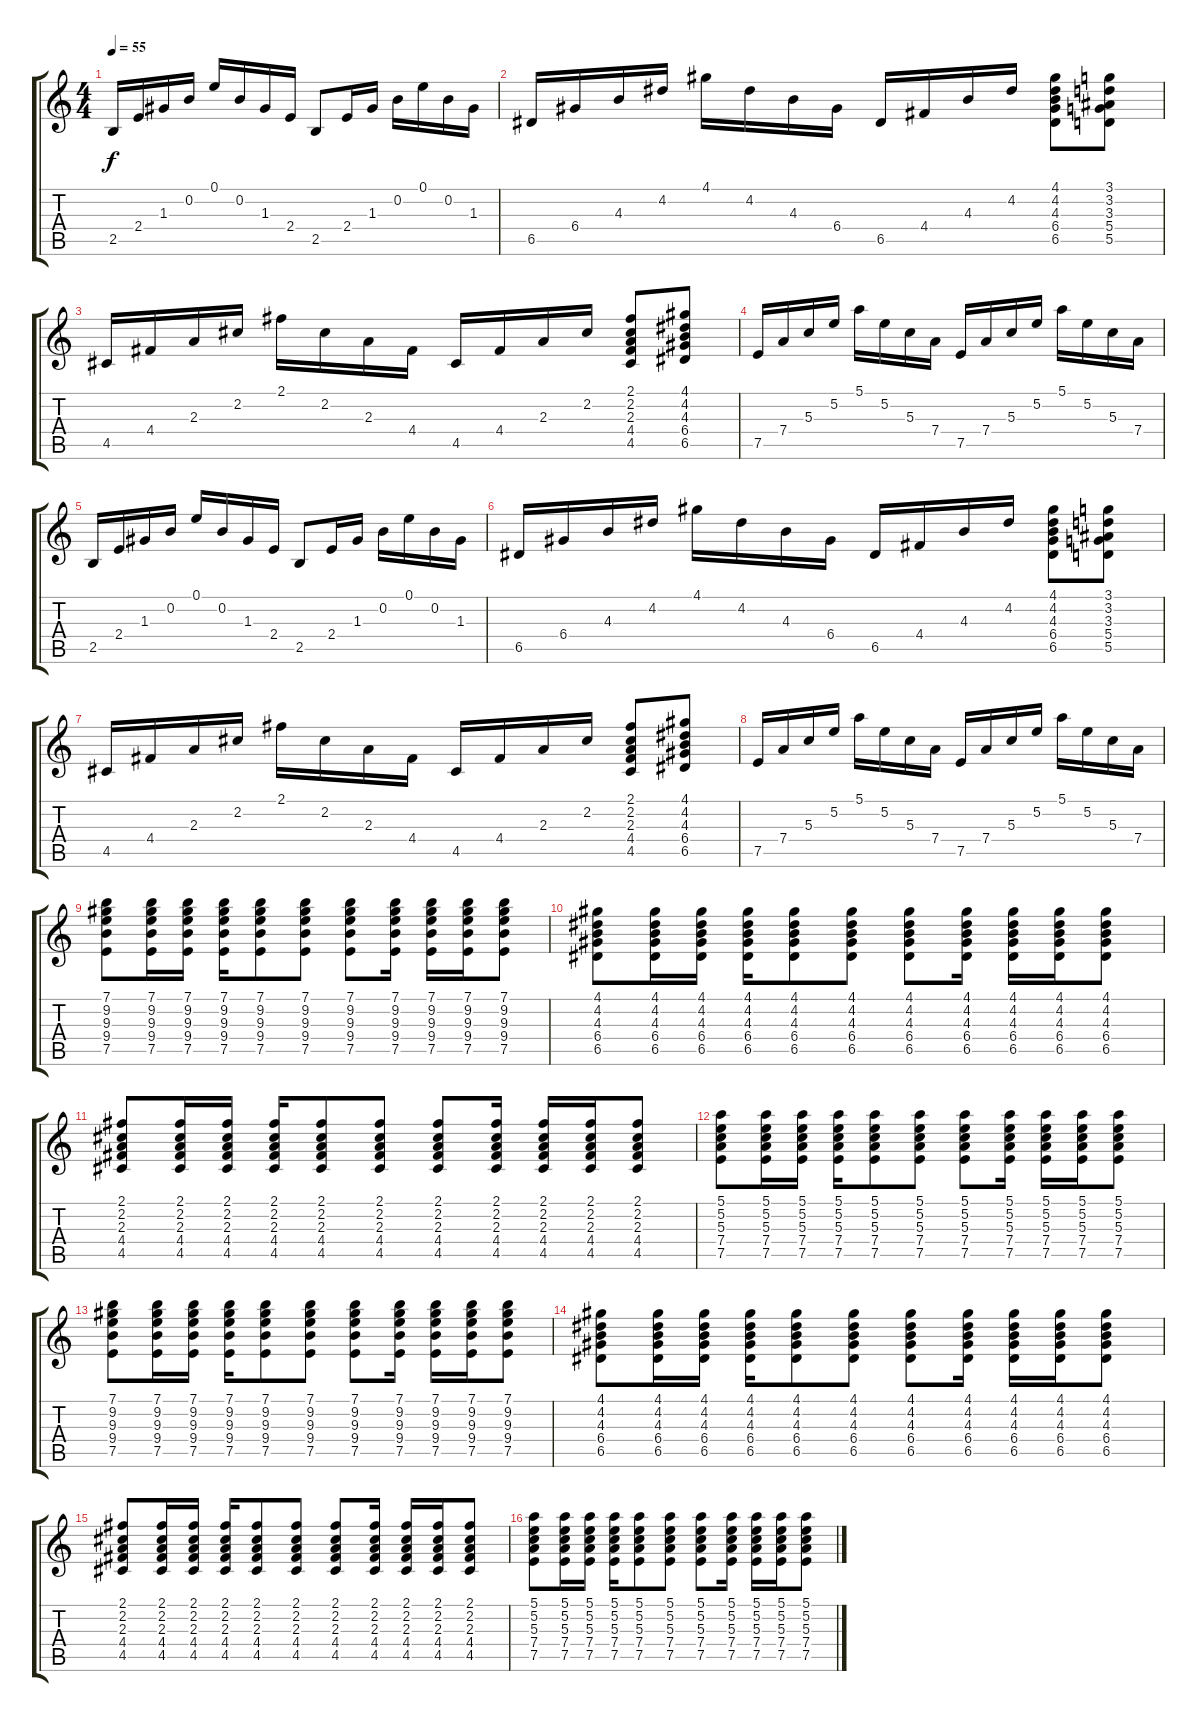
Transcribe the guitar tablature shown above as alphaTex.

\track "" {instrument electricguitarclean}
\staff {score tabs}
\tuning (E4 B3 G3 D3 A2 E2) {hide}
\ts (4 4)
\tempo 55
\clef g2
\ks c
2.5.16{dy f} 2.4.16 1.3.16 0.2.16 0.1.16 0.2.16 1.3.16 2.4.16 2.5.8 2.4.16 1.3.16 0.2.16 0.1.16 0.2.16 1.3.16 |
6.5.16 6.4.16 4.3.16 4.2.16 4.1.16 4.2.16 4.3.16 6.4.16 6.5.16 4.4.16 4.3.16 4.2.16 (4.1 4.2 4.3 6.4 6.5).8 (3.1 3.2 3.3 5.4 5.5).8 |
4.5.16 4.4.16 2.3.16 2.2.16 2.1.16 2.2.16 2.3.16 4.4.16 4.5.16 4.4.16 2.3.16 2.2.16 (2.1 2.2 2.3 4.4 4.5).8 (4.1 4.2 4.3 6.4 6.5).8 |
7.5.16 7.4.16 5.3.16 5.2.16 5.1.16 5.2.16 5.3.16 7.4.16 7.5.16 7.4.16 5.3.16 5.2.16 5.1.16 5.2.16 5.3.16 7.4.16 |
2.5.16 2.4.16 1.3.16 0.2.16 0.1.16 0.2.16 1.3.16 2.4.16 2.5.8 2.4.16 1.3.16 0.2.16 0.1.16 0.2.16 1.3.16 |
6.5.16 6.4.16 4.3.16 4.2.16 4.1.16 4.2.16 4.3.16 6.4.16 6.5.16 4.4.16 4.3.16 4.2.16 (4.1 4.2 4.3 6.4 6.5).8 (3.1 3.2 3.3 5.4 5.5).8 |
4.5.16 4.4.16 2.3.16 2.2.16 2.1.16 2.2.16 2.3.16 4.4.16 4.5.16 4.4.16 2.3.16 2.2.16 (2.1 2.2 2.3 4.4 4.5).8 (4.1 4.2 4.3 6.4 6.5).8 |
7.5.16 7.4.16 5.3.16 5.2.16 5.1.16 5.2.16 5.3.16 7.4.16 7.5.16 7.4.16 5.3.16 5.2.16 5.1.16 5.2.16 5.3.16 7.4.16 |
(7.1 9.2 9.3 9.4 7.5).8 (7.1 9.2 9.3 9.4 7.5).16 (7.1 9.2 9.3 9.4 7.5).16 (7.1 9.2 9.3 9.4 7.5).16 (7.1 9.2 9.3 9.4 7.5).8 (7.1 9.2 9.3 9.4 7.5).8 (7.1 9.2 9.3 9.4 7.5).8 (7.1 9.2 9.3 9.4 7.5).16 (7.1 9.2 9.3 9.4 7.5).16 (7.1 9.2 9.3 9.4 7.5).16 (7.1 9.2 9.3 9.4 7.5).8 |
(4.1 4.2 4.3 6.4 6.5).8 (4.1 4.2 4.3 6.4 6.5).16 (4.1 4.2 4.3 6.4 6.5).16 (4.1 4.2 4.3 6.4 6.5).16 (4.1 4.2 4.3 6.4 6.5).8 (4.1 4.2 4.3 6.4 6.5).8 (4.1 4.2 4.3 6.4 6.5).8 (4.1 4.2 4.3 6.4 6.5).16 (4.1 4.2 4.3 6.4 6.5).16 (4.1 4.2 4.3 6.4 6.5).16 (4.1 4.2 4.3 6.4 6.5).8 |
(2.1 2.2 2.3 4.4 4.5).8 (2.1 2.2 2.3 4.4 4.5).16 (2.1 2.2 2.3 4.4 4.5).16 (2.1 2.2 2.3 4.4 4.5).16 (2.1 2.2 2.3 4.4 4.5).8 (2.1 2.2 2.3 4.4 4.5).8 (2.1 2.2 2.3 4.4 4.5).8 (2.1 2.2 2.3 4.4 4.5).16 (2.1 2.2 2.3 4.4 4.5).16 (2.1 2.2 2.3 4.4 4.5).16 (2.1 2.2 2.3 4.4 4.5).8 |
(5.1 5.2 5.3 7.4 7.5).8 (5.1 5.2 5.3 7.4 7.5).16 (5.1 5.2 5.3 7.4 7.5).16 (5.1 5.2 5.3 7.4 7.5).16 (5.1 5.2 5.3 7.4 7.5).8 (5.1 5.2 5.3 7.4 7.5).8 (5.1 5.2 5.3 7.4 7.5).8 (5.1 5.2 5.3 7.4 7.5).16 (5.1 5.2 5.3 7.4 7.5).16 (5.1 5.2 5.3 7.4 7.5).16 (5.1 5.2 5.3 7.4 7.5).8 |
(7.1 9.2 9.3 9.4 7.5).8 (7.1 9.2 9.3 9.4 7.5).16 (7.1 9.2 9.3 9.4 7.5).16 (7.1 9.2 9.3 9.4 7.5).16 (7.1 9.2 9.3 9.4 7.5).8 (7.1 9.2 9.3 9.4 7.5).8 (7.1 9.2 9.3 9.4 7.5).8 (7.1 9.2 9.3 9.4 7.5).16 (7.1 9.2 9.3 9.4 7.5).16 (7.1 9.2 9.3 9.4 7.5).16 (7.1 9.2 9.3 9.4 7.5).8 |
(4.1 4.2 4.3 6.4 6.5).8 (4.1 4.2 4.3 6.4 6.5).16 (4.1 4.2 4.3 6.4 6.5).16 (4.1 4.2 4.3 6.4 6.5).16 (4.1 4.2 4.3 6.4 6.5).8 (4.1 4.2 4.3 6.4 6.5).8 (4.1 4.2 4.3 6.4 6.5).8 (4.1 4.2 4.3 6.4 6.5).16 (4.1 4.2 4.3 6.4 6.5).16 (4.1 4.2 4.3 6.4 6.5).16 (4.1 4.2 4.3 6.4 6.5).8 |
(2.1 2.2 2.3 4.4 4.5).8 (2.1 2.2 2.3 4.4 4.5).16 (2.1 2.2 2.3 4.4 4.5).16 (2.1 2.2 2.3 4.4 4.5).16 (2.1 2.2 2.3 4.4 4.5).8 (2.1 2.2 2.3 4.4 4.5).8 (2.1 2.2 2.3 4.4 4.5).8 (2.1 2.2 2.3 4.4 4.5).16 (2.1 2.2 2.3 4.4 4.5).16 (2.1 2.2 2.3 4.4 4.5).16 (2.1 2.2 2.3 4.4 4.5).8 |
(5.1 5.2 5.3 7.4 7.5).8 (5.1 5.2 5.3 7.4 7.5).16 (5.1 5.2 5.3 7.4 7.5).16 (5.1 5.2 5.3 7.4 7.5).16 (5.1 5.2 5.3 7.4 7.5).8 (5.1 5.2 5.3 7.4 7.5).8 (5.1 5.2 5.3 7.4 7.5).8 (5.1 5.2 5.3 7.4 7.5).16 (5.1 5.2 5.3 7.4 7.5).16 (5.1 5.2 5.3 7.4 7.5).16 (5.1 5.2 5.3 7.4 7.5).8
